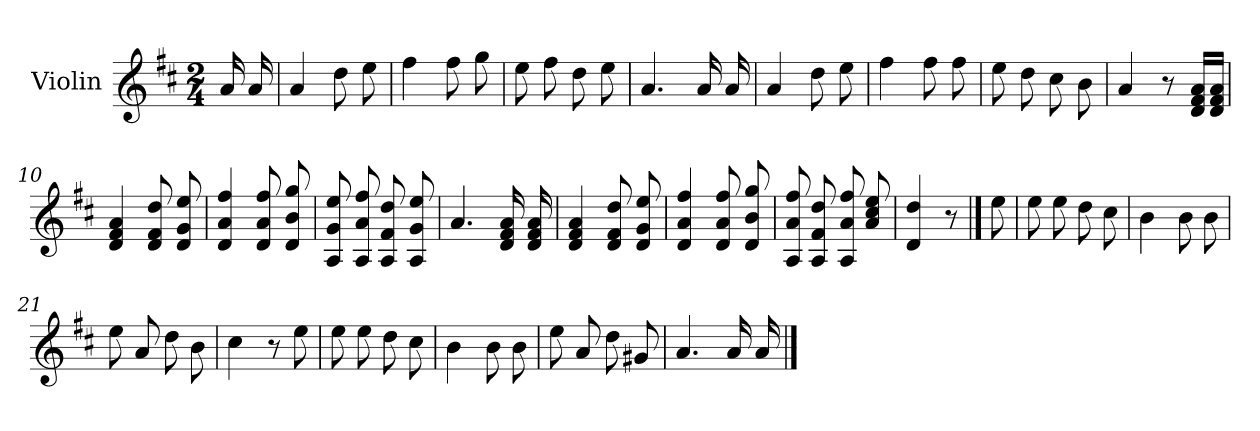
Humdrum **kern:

**kern	**dynam
*part1	*part1
*staff1	*staff1
*I"Violin	*
*I'Vln.	*
*clefG2	*
*k[f#c#]	*
*M2/4	*
=1	=1
16a	Allegretto
16a	.
=2	=2
4a	.
8dd	.
8ee	.
=3	=3
4ff#	.
8ff#	.
8gg	.
=4	=4
8ee	.
8ff#	.
8dd	.
8ee	.
=5	=5
4.a	.
16a	.
16a	.
=6	=6
4a	.
8dd	.
8ee	.
=7	=7
4ff#	.
8ff#	.
8ff#	.
=8	=8
8ee	.
8dd	.
8cc#	.
8b	.
!!LO:LB:g=z
=9	=9
4a	.
8r	.
16d 16f# 16aLL	.
16d 16f# 16aJJ	.
=10	=10
4d 4f# 4a	.
8d 8f# 8dd	.
8d 8g 8ee	.
=11	=11
4d 4a 4ff#	.
8d 8a 8ff#	.
8d/ 8b/ 8gg/	.
=12	=12
8A 8g 8ee	.
8A 8a 8ff#	.
8A 8f# 8dd	.
8A 8g 8ee	.
=13	=13
4.a	.
16d 16f# 16a	.
16d 16f# 16a	.
=14	=14
4d 4f# 4a	.
8d 8f# 8dd	.
8d 8g 8ee	.
=15	=15
4d 4a 4ff#	.
8d 8a 8ff#	.
8d/ 8b/ 8gg/	.
=16	=16
8A 8a 8ff#	.
8A 8f# 8dd	.
8A 8a 8ff#	.
8a/ 8cc#/ 8ee/	.
!!LO:LB:g=z
=17	=17
4d 4dd	.
8r	.
==18	==18
8ee	.
=19	=19
8ee	.
8ee	.
8dd	.
8cc#	.
=20	=20
4b	.
8b	.
8b	.
=21	=21
8ee	.
8a	.
8dd	.
8b	.
=22	=22
4cc#	.
8r	.
8ee	.
=23	=23
8ee	.
8ee	.
8dd	.
8cc#	.
=24	=24
4b	.
8b	.
8b	.
=25	=25
8ee	.
8a	.
8dd	.
8g#X	.
!!LO:LB:g=z
=26	=26
4.a	.
16a	.
16a	.
==	==
*-	*-
